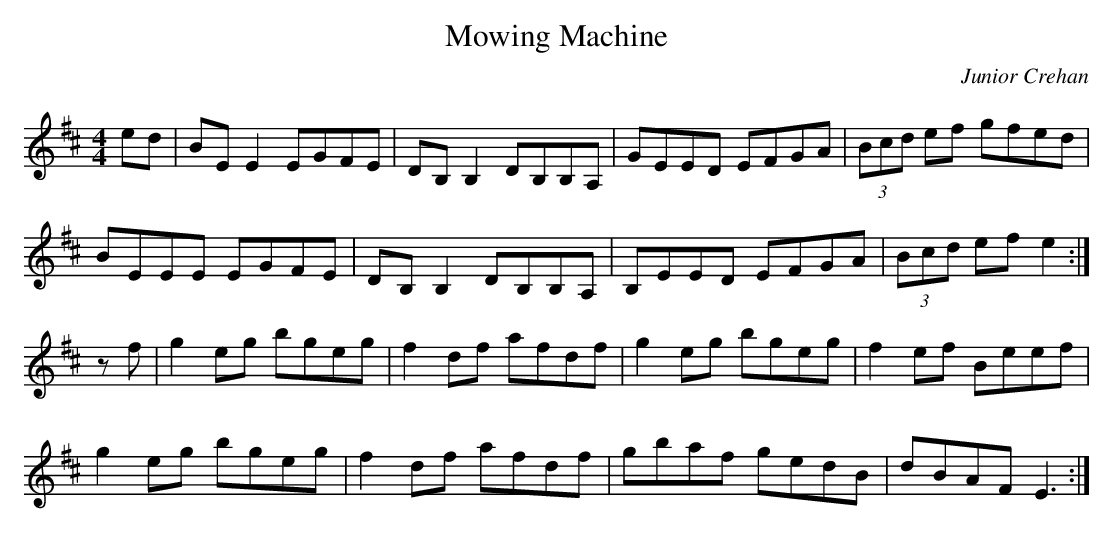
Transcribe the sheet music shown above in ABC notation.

X:1
T: Mowing Machine
C: Junior Crehan
M: 4/4
L: 1/8
K: Edor
ed | BE E2 EGFE | DB, B,2 DB,B,A, | GEED EFGA |\
(3Bcd ef gfed |
BEEE EGFE | DB, B,2 DB,B,A, | B,EED EFGA |\
(3Bcd ef e2 :|
zf | g2 eg bgeg | f2 df afdf | g2 eg bgeg |\
f2 ef Beef |
g2 eg bgeg | f2 df afdf | gbaf gedB | dBAF E3 :|
